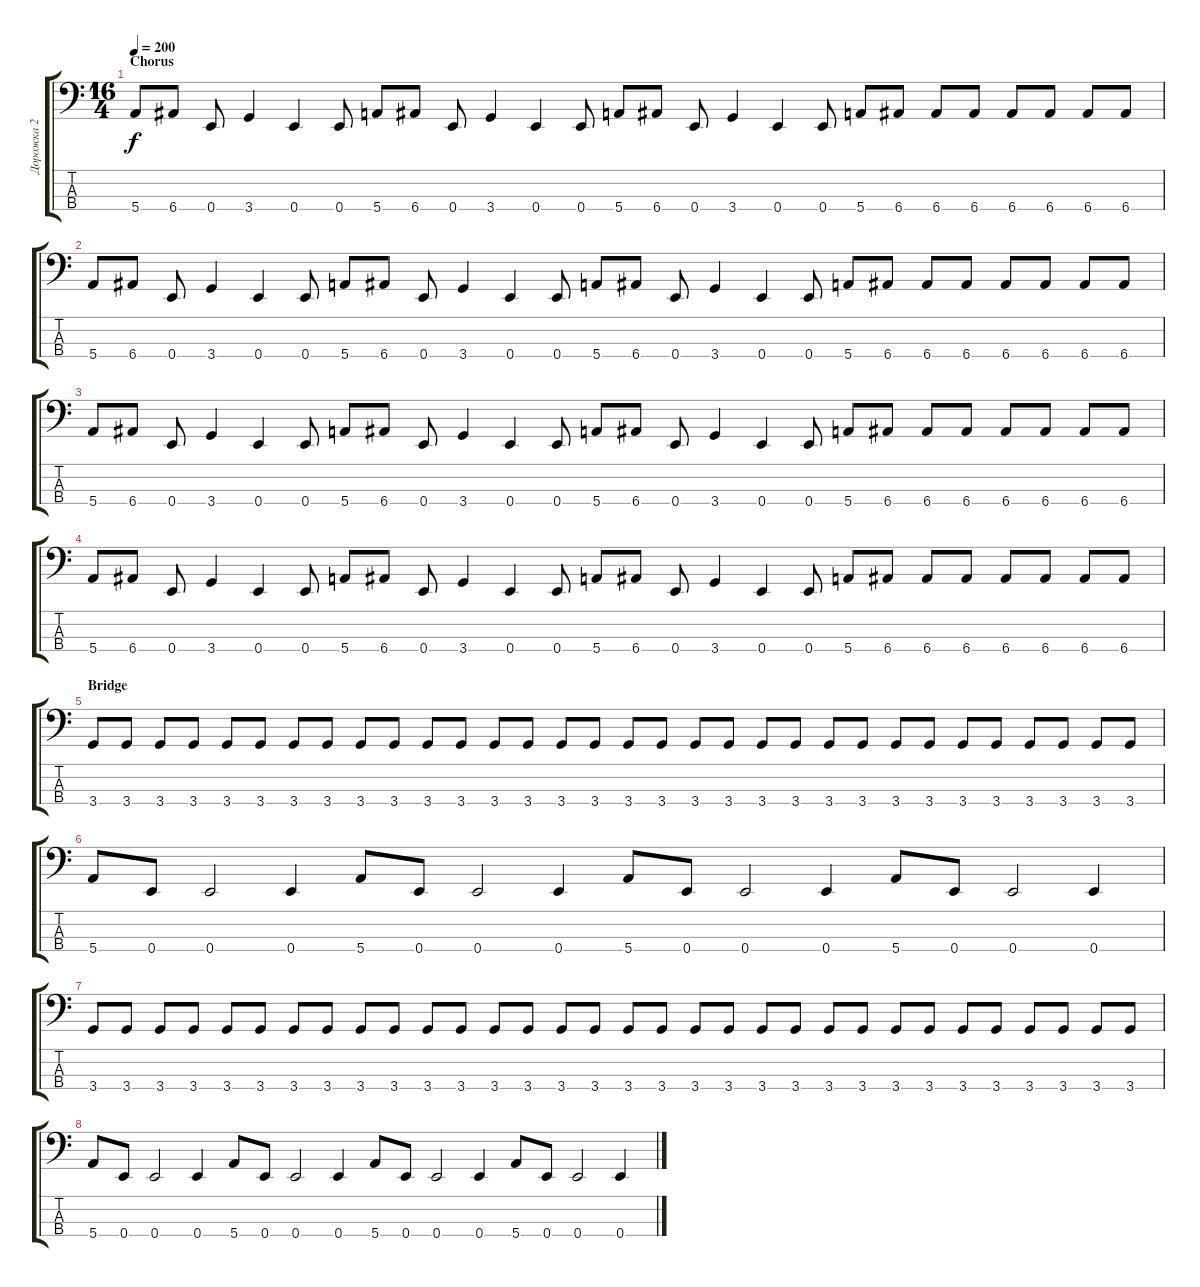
\track ("Дорожка 2" "Дорожка 2") {instrument electricbassfinger}
\staff {score tabs}
\tuning (G2 D2 A1 E1) {hide}
\ts (16 4)
\section ("" "Chorus")
\tempo 200
\clef f4
\ks c
5.4.8{dy f} 6.4.8 0.4.8 3.4.4 0.4.4 0.4.8 5.4.8 6.4.8 0.4.8 3.4.4 0.4.4 0.4.8 5.4.8 6.4.8 0.4.8 3.4.4 0.4.4 0.4.8 5.4.8 6.4.8 6.4.8 6.4.8 6.4.8 6.4.8 6.4.8 6.4.8 |
5.4.8 6.4.8 0.4.8 3.4.4 0.4.4 0.4.8 5.4.8 6.4.8 0.4.8 3.4.4 0.4.4 0.4.8 5.4.8 6.4.8 0.4.8 3.4.4 0.4.4 0.4.8 5.4.8 6.4.8 6.4.8 6.4.8 6.4.8 6.4.8 6.4.8 6.4.8 |
5.4.8 6.4.8 0.4.8 3.4.4 0.4.4 0.4.8 5.4.8 6.4.8 0.4.8 3.4.4 0.4.4 0.4.8 5.4.8 6.4.8 0.4.8 3.4.4 0.4.4 0.4.8 5.4.8 6.4.8 6.4.8 6.4.8 6.4.8 6.4.8 6.4.8 6.4.8 |
5.4.8 6.4.8 0.4.8 3.4.4 0.4.4 0.4.8 5.4.8 6.4.8 0.4.8 3.4.4 0.4.4 0.4.8 5.4.8 6.4.8 0.4.8 3.4.4 0.4.4 0.4.8 5.4.8 6.4.8 6.4.8 6.4.8 6.4.8 6.4.8 6.4.8 6.4.8 |
\section ("" "Bridge")
3.4.8 3.4.8 3.4.8 3.4.8 3.4.8 3.4.8 3.4.8 3.4.8 3.4.8 3.4.8 3.4.8 3.4.8 3.4.8 3.4.8 3.4.8 3.4.8 3.4.8 3.4.8 3.4.8 3.4.8 3.4.8 3.4.8 3.4.8 3.4.8 3.4.8 3.4.8 3.4.8 3.4.8 3.4.8 3.4.8 3.4.8 3.4.8 |
5.4.8 0.4.8 0.4.2 0.4.4 5.4.8 0.4.8 0.4.2 0.4.4 5.4.8 0.4.8 0.4.2 0.4.4 5.4.8 0.4.8 0.4.2 0.4.4 |
3.4.8 3.4.8 3.4.8 3.4.8 3.4.8 3.4.8 3.4.8 3.4.8 3.4.8 3.4.8 3.4.8 3.4.8 3.4.8 3.4.8 3.4.8 3.4.8 3.4.8 3.4.8 3.4.8 3.4.8 3.4.8 3.4.8 3.4.8 3.4.8 3.4.8 3.4.8 3.4.8 3.4.8 3.4.8 3.4.8 3.4.8 3.4.8 |
5.4.8 0.4.8 0.4.2 0.4.4 5.4.8 0.4.8 0.4.2 0.4.4 5.4.8 0.4.8 0.4.2 0.4.4 5.4.8 0.4.8 0.4.2 0.4.4
